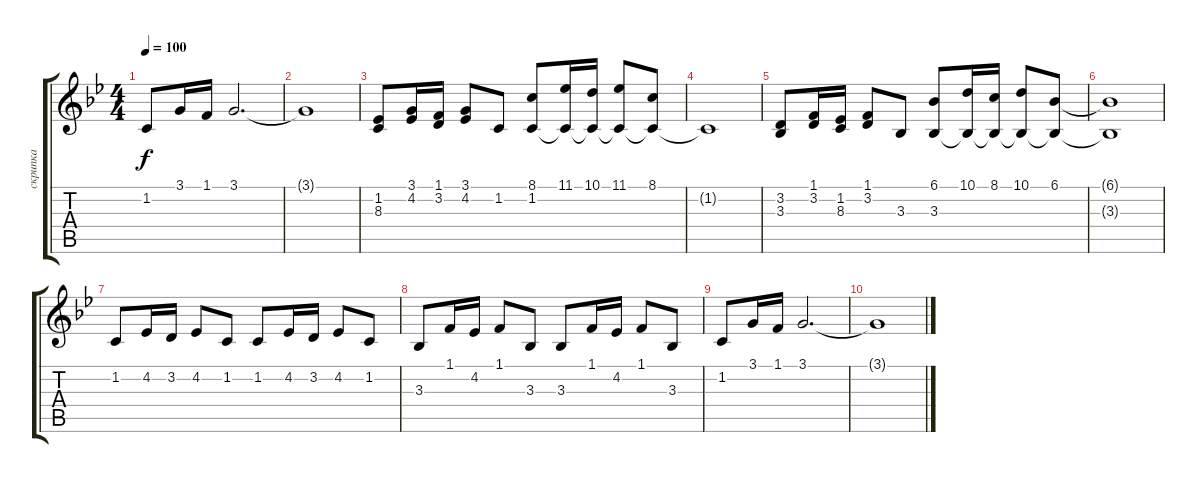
\track ("скрипка" "скрипка") {instrument viola}
\staff {score tabs}
\tuning (E4 B3 G3 D3 A2 E2) {hide}
\ts (4 4)
\tempo 100
\clef g2
\ks gminor
1.2.8{dy f} 3.1.16 1.1.16 3.1.2{d} |
3.1{t}.1 |
(1.2 8.3).8 (3.1 4.2).16 (1.1 3.2).16 (3.1 4.2).8 1.2.8 (8.1 1.2).8 (11.1 1.2{t}).16 (10.1 1.2{t}).16 (11.1 1.2{t}).8 (8.1 1.2{t}).8 |
1.2{t}.1 |
(3.2 3.3).8 (1.1 3.2).16 (1.2 8.3).16 (1.1 3.2).8 3.3.8 (6.1 3.3).8 (10.1 3.3{t}).16 (8.1 3.3{t}).16 (10.1 3.3{t}).8 (6.1 3.3{t}).8 |
(6.1{t} 3.3{t}).1 |
1.2.8 4.2.16 3.2.16 4.2.8 1.2.8 1.2.8 4.2.16 3.2.16 4.2.8 1.2.8 |
3.3.8 1.1.16 4.2.16 1.1.8 3.3.8 3.3.8 1.1.16 4.2.16 1.1.8 3.3.8 |
1.2.8 3.1.16 1.1.16 3.1.2{d} |
3.1{t}.1
